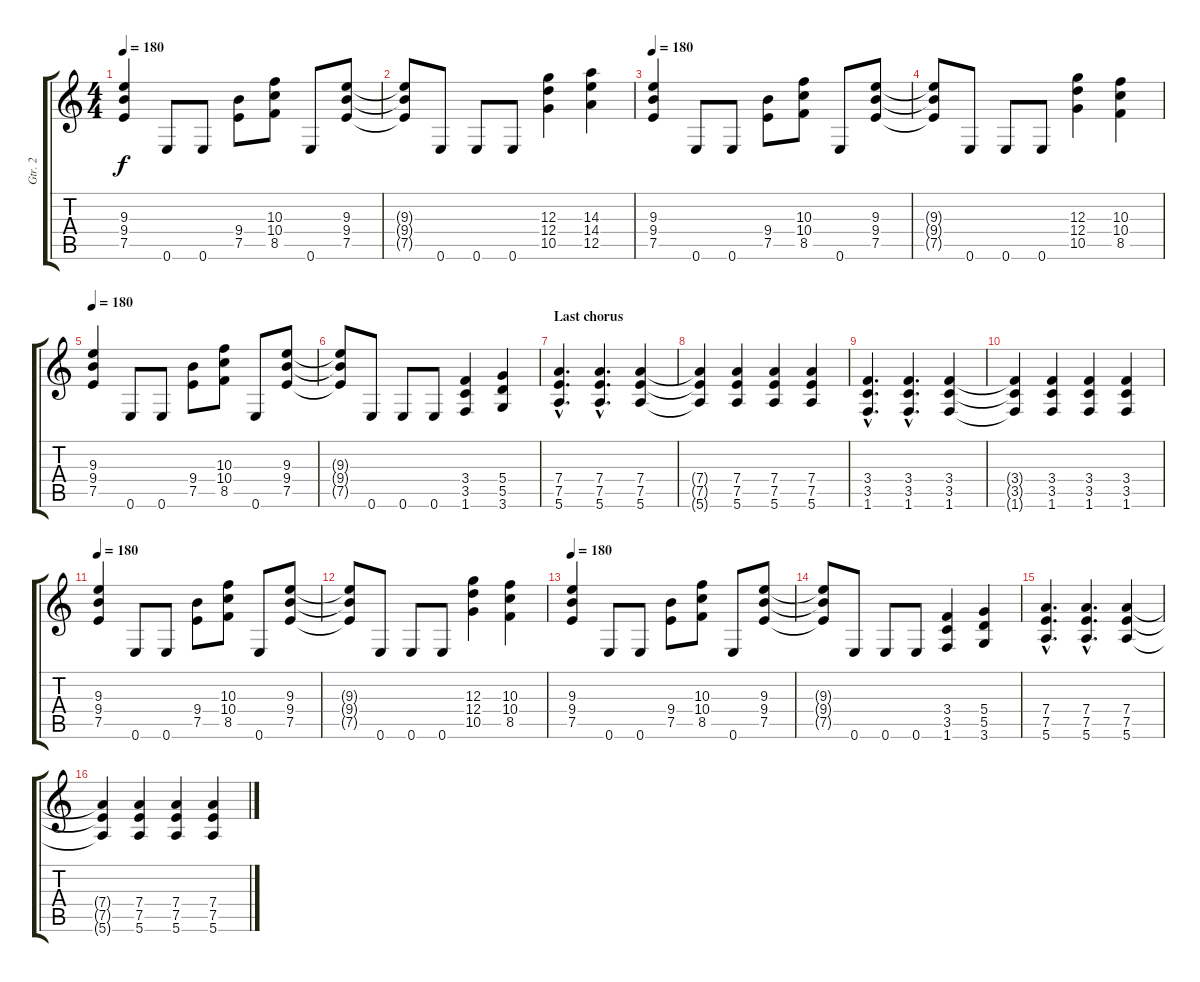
\track ("Gtr. 2" "Gtr. 2") {instrument distortionguitar}
\staff {score tabs}
\tuning (E4 B3 G3 D3 A2 E2) {hide}
\ts (4 4)
\tempo 180
\clef g2
\ks c
(9.3 9.4 7.5).4{dy f balance 16 instrument distortionguitar} 0.6.8 0.6.8 (9.4 7.5).8 (10.3 10.4 8.5).8 0.6.8 (9.3 9.4 7.5).8 |
(9.3{t} 9.4{t} 7.5{t}).8 0.6.8 0.6.8 0.6.8 (12.3 12.4 10.5).4 (14.3 14.4 12.5).4 |
\tempo 180
(9.3 9.4 7.5).4{instrument distortionguitar} 0.6.8 0.6.8 (9.4 7.5).8 (10.3 10.4 8.5).8 0.6.8 (9.3 9.4 7.5).8 |
(9.3{t} 9.4{t} 7.5{t}).8 0.6.8 0.6.8 0.6.8 (12.3 12.4 10.5).4 (10.3 10.4 8.5).4 |
\tempo 180
(9.3 9.4 7.5).4{instrument distortionguitar} 0.6.8 0.6.8 (9.4 7.5).8 (10.3 10.4 8.5).8 0.6.8 (9.3 9.4 7.5).8 |
(9.3{t} 9.4{t} 7.5{t}).8 0.6.8 0.6.8 0.6.8 (3.4 3.5 1.6).4 (5.4 5.5 3.6).4 |
\section ("" "Last chorus")
(7.4{hac} 7.5{hac} 5.6{hac}).4{d} (7.4{hac} 7.5{hac} 5.6{hac}).4{d} (7.4 7.5 5.6).4 |
(7.4{t} 7.5{t} 5.6{t}).4 (7.4 7.5 5.6).4 (7.4 7.5 5.6).4 (7.4 7.5 5.6).4 |
(3.4{hac} 3.5{hac} 1.6{hac}).4{d} (3.4{hac} 3.5{hac} 1.6{hac}).4{d} (3.4 3.5 1.6).4 |
(3.4{t} 3.5{t} 1.6{t}).4 (3.4 3.5 1.6).4 (3.4 3.5 1.6).4 (3.4 3.5 1.6).4 |
\tempo 180
(9.3 9.4 7.5).4{instrument distortionguitar} 0.6.8 0.6.8 (9.4 7.5).8 (10.3 10.4 8.5).8 0.6.8 (9.3 9.4 7.5).8 |
(9.3{t} 9.4{t} 7.5{t}).8 0.6.8 0.6.8 0.6.8 (12.3 12.4 10.5).4 (10.3 10.4 8.5).4 |
\tempo 180
(9.3 9.4 7.5).4{instrument distortionguitar} 0.6.8 0.6.8 (9.4 7.5).8 (10.3 10.4 8.5).8 0.6.8 (9.3 9.4 7.5).8 |
(9.3{t} 9.4{t} 7.5{t}).8 0.6.8 0.6.8 0.6.8 (3.4 3.5 1.6).4 (5.4 5.5 3.6).4 |
(7.4{hac} 7.5{hac} 5.6{hac}).4{d} (7.4{hac} 7.5{hac} 5.6{hac}).4{d} (7.4 7.5 5.6).4 |
(7.4{t} 7.5{t} 5.6{t}).4 (7.4 7.5 5.6).4 (7.4 7.5 5.6).4 (7.4 7.5 5.6).4
